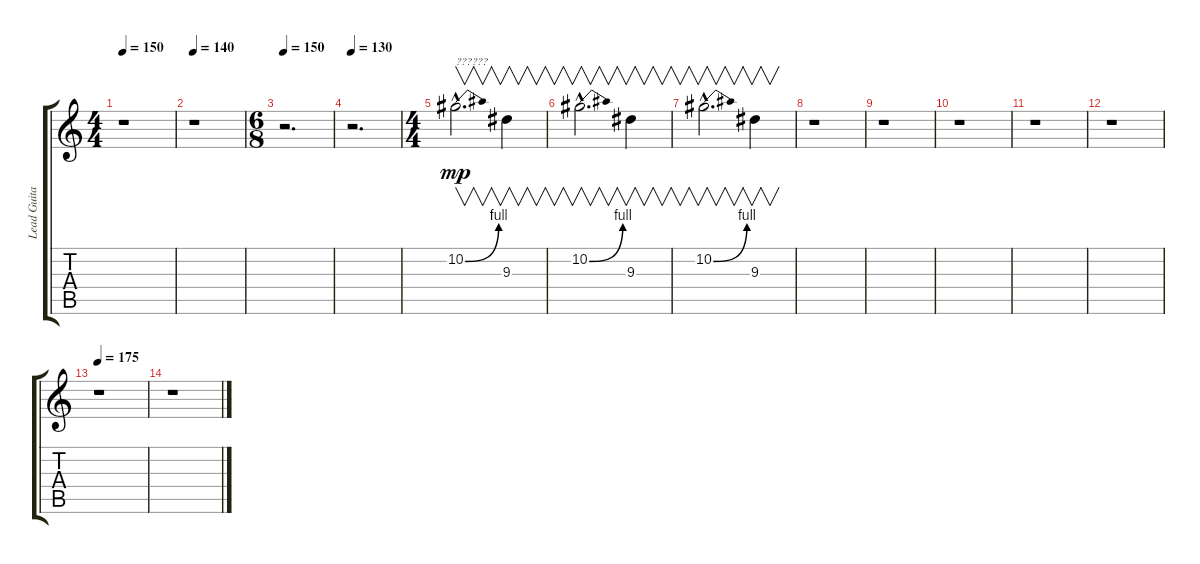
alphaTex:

\track ("Lead Guitar I" "Lead Guita") {instrument overdrivenguitar}
\staff {score tabs}
\tuning (Eb4 Bb3 Gb3 Db3 Ab2 Eb2) {hide}
\ts (4 4)
\tempo 150
\clef g2
\ks c
r.1{dy f} |
\tempo 140
r.1 |
\ts (6 8)
\tempo 150
r.2{d} |
\tempo 130
r.2{d} |
\ts (4 4)
10.2{be (bend 0 0 60 4) hac}.2{v d txt "??????" dy mp} 9.3.4{v} |
10.2{be (bend 0 0 60 4) hac}.2{v d} 9.3.4{v} |
10.2{be (bend 0 0 60 4) hac}.2{v d} 9.3.4{v} |
r.1 |
r.1 |
r.1 |
r.1 |
r.1 |
\tempo 175
r.1 |
r.1
